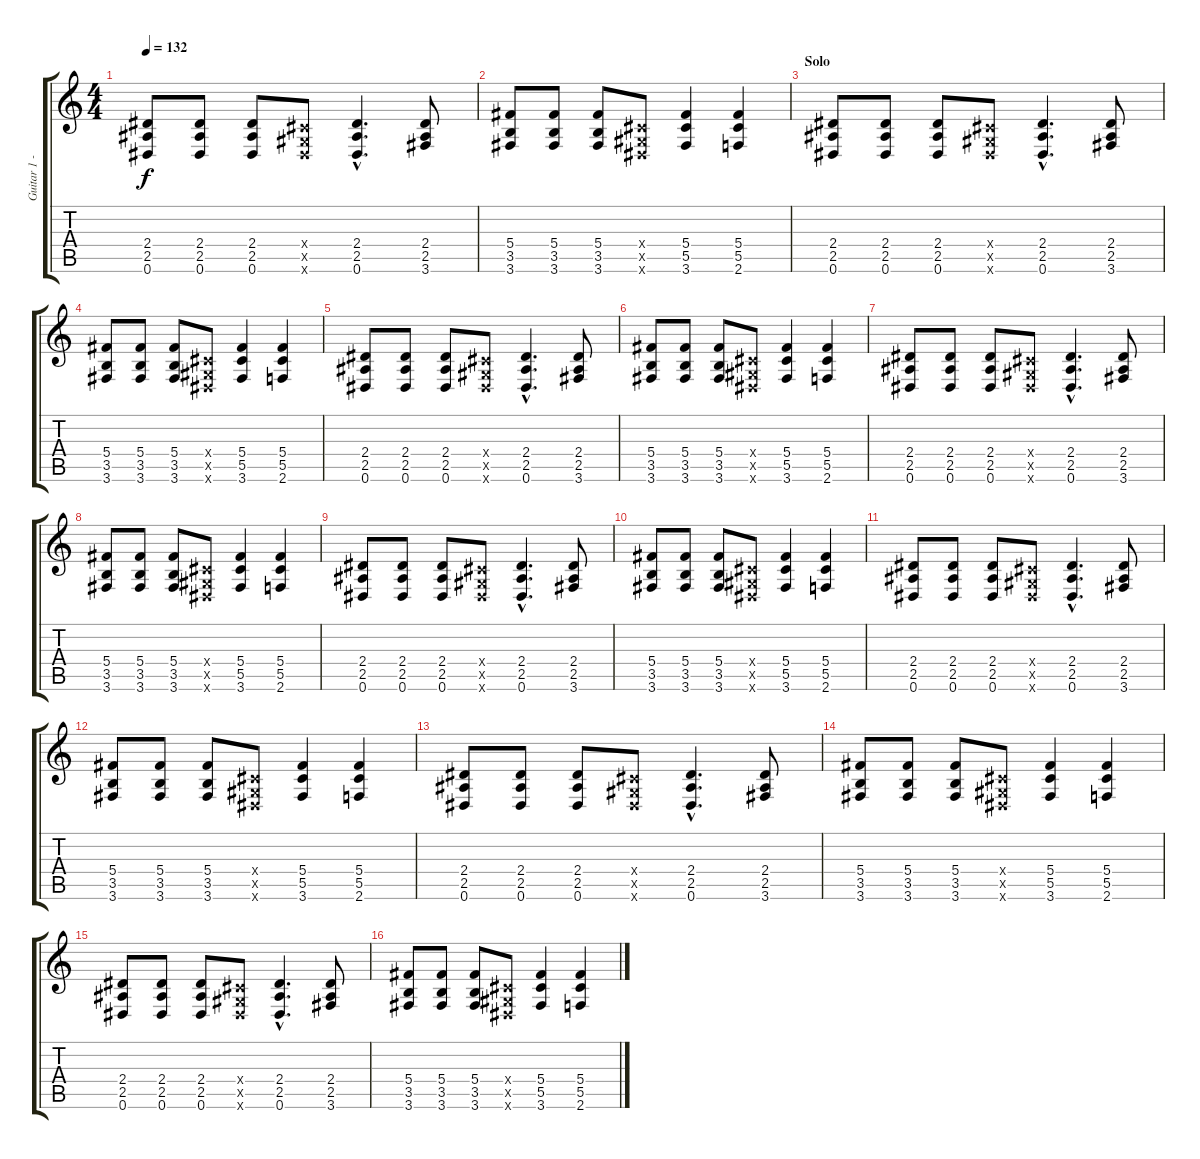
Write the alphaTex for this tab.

\track ("Guitar 1 - rythm" "Guitar 1 -") {instrument overdrivenguitar}
\staff {score tabs}
\tuning (Eb4 Bb3 Gb3 Db3 Ab2 Eb2) {hide}
\ts (4 4)
\tempo 132
\clef g2
\ks c
(2.4 2.5 0.6).8{dy f} (2.4 2.5 0.6).8 (2.4 2.5 0.6).8 (0.4{x} 0.5{x} 0.6{x}).8 (2.4{hac} 2.5{hac} 0.6{hac}).4{d} (2.4 2.5 3.6).8 |
(5.4 3.5 3.6).8 (5.4 3.5 3.6).8 (5.4 3.5 3.6).8 (0.4{x} 0.5{x} 0.6{x}).8 (5.4 5.5 3.6).4 (5.4 5.5 2.6).4 |
\section ("" "Solo")
(2.4 2.5 0.6).8 (2.4 2.5 0.6).8 (2.4 2.5 0.6).8 (0.4{x} 0.5{x} 0.6{x}).8 (2.4{hac} 2.5{hac} 0.6{hac}).4{d} (2.4 2.5 3.6).8 |
(5.4 3.5 3.6).8 (5.4 3.5 3.6).8 (5.4 3.5 3.6).8 (0.4{x} 0.5{x} 0.6{x}).8 (5.4 5.5 3.6).4 (5.4 5.5 2.6).4 |
(2.4 2.5 0.6).8 (2.4 2.5 0.6).8 (2.4 2.5 0.6).8 (0.4{x} 0.5{x} 0.6{x}).8 (2.4{hac} 2.5{hac} 0.6{hac}).4{d} (2.4 2.5 3.6).8 |
(5.4 3.5 3.6).8 (5.4 3.5 3.6).8 (5.4 3.5 3.6).8 (0.4{x} 0.5{x} 0.6{x}).8 (5.4 5.5 3.6).4 (5.4 5.5 2.6).4 |
(2.4 2.5 0.6).8 (2.4 2.5 0.6).8 (2.4 2.5 0.6).8 (0.4{x} 0.5{x} 0.6{x}).8 (2.4{hac} 2.5{hac} 0.6{hac}).4{d} (2.4 2.5 3.6).8 |
(5.4 3.5 3.6).8 (5.4 3.5 3.6).8 (5.4 3.5 3.6).8 (0.4{x} 0.5{x} 0.6{x}).8 (5.4 5.5 3.6).4 (5.4 5.5 2.6).4 |
(2.4 2.5 0.6).8 (2.4 2.5 0.6).8 (2.4 2.5 0.6).8 (0.4{x} 0.5{x} 0.6{x}).8 (2.4{hac} 2.5{hac} 0.6{hac}).4{d} (2.4 2.5 3.6).8 |
(5.4 3.5 3.6).8 (5.4 3.5 3.6).8 (5.4 3.5 3.6).8 (0.4{x} 0.5{x} 0.6{x}).8 (5.4 5.5 3.6).4 (5.4 5.5 2.6).4 |
(2.4 2.5 0.6).8 (2.4 2.5 0.6).8 (2.4 2.5 0.6).8 (0.4{x} 0.5{x} 0.6{x}).8 (2.4{hac} 2.5{hac} 0.6{hac}).4{d} (2.4 2.5 3.6).8 |
(5.4 3.5 3.6).8 (5.4 3.5 3.6).8 (5.4 3.5 3.6).8 (0.4{x} 0.5{x} 0.6{x}).8 (5.4 5.5 3.6).4 (5.4 5.5 2.6).4 |
(2.4 2.5 0.6).8 (2.4 2.5 0.6).8 (2.4 2.5 0.6).8 (0.4{x} 0.5{x} 0.6{x}).8 (2.4{hac} 2.5{hac} 0.6{hac}).4{d} (2.4 2.5 3.6).8 |
(5.4 3.5 3.6).8 (5.4 3.5 3.6).8 (5.4 3.5 3.6).8 (0.4{x} 0.5{x} 0.6{x}).8 (5.4 5.5 3.6).4 (5.4 5.5 2.6).4 |
(2.4 2.5 0.6).8 (2.4 2.5 0.6).8 (2.4 2.5 0.6).8 (0.4{x} 0.5{x} 0.6{x}).8 (2.4{hac} 2.5{hac} 0.6{hac}).4{d} (2.4 2.5 3.6).8 |
(5.4 3.5 3.6).8 (5.4 3.5 3.6).8 (5.4 3.5 3.6).8 (0.4{x} 0.5{x} 0.6{x}).8 (5.4 5.5 3.6).4 (5.4 5.5 2.6).4
